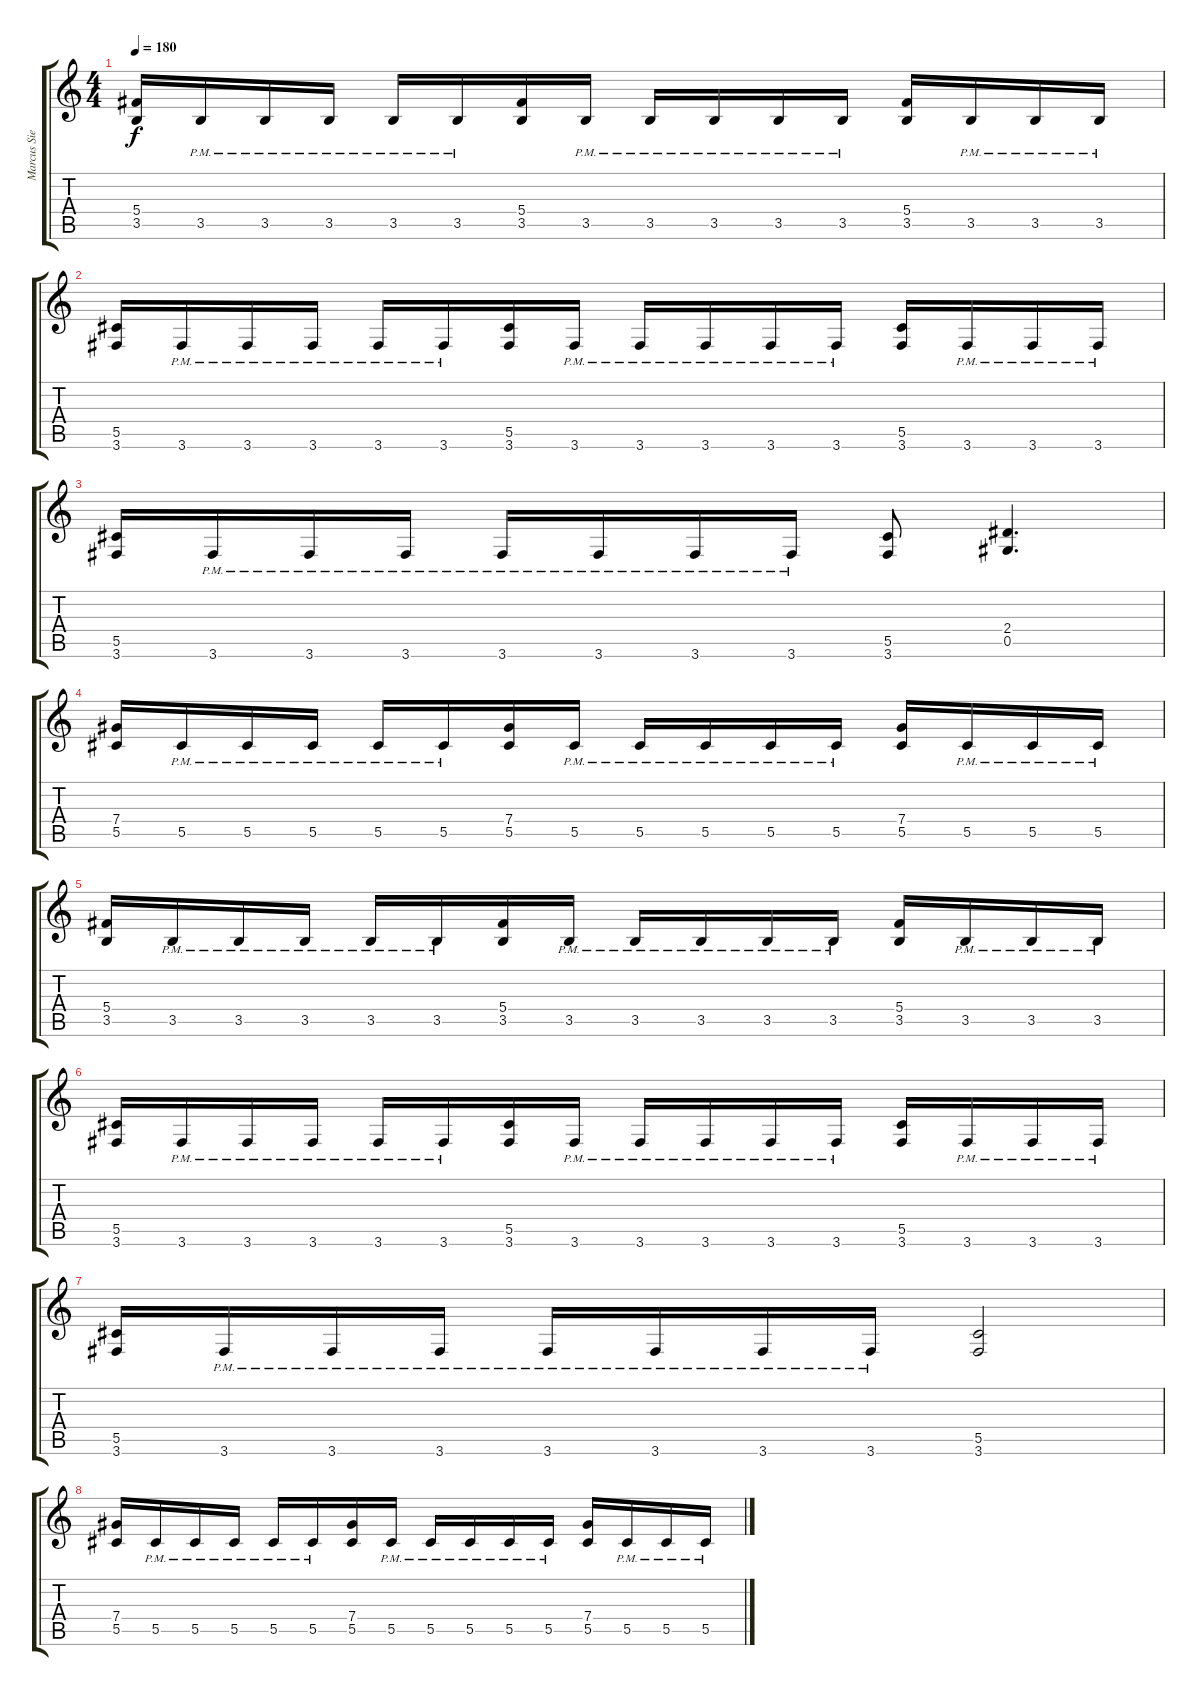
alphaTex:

\track ("Marcus Siepen" "Marcus Sie") {instrument distortionguitar}
\staff {score tabs}
\tuning (Eb4 Bb3 Gb3 Db3 Ab2 Eb2) {hide}
\ts (4 4)
\tempo 180
\clef g2
\ks c
(5.4 3.5).16{dy f} 3.5{pm}.16 3.5{pm}.16 3.5{pm}.16 3.5{pm}.16 3.5{pm}.16 (5.4 3.5).16 3.5{pm}.16 3.5{pm}.16 3.5{pm}.16 3.5{pm}.16 3.5{pm}.16 (5.4 3.5).16 3.5{pm}.16 3.5{pm}.16 3.5{pm}.16 |
(5.5 3.6).16 3.6{pm}.16 3.6{pm}.16 3.6{pm}.16 3.6{pm}.16 3.6{pm}.16 (5.5 3.6).16 3.6{pm}.16 3.6{pm}.16 3.6{pm}.16 3.6{pm}.16 3.6{pm}.16 (5.5 3.6).16 3.6{pm}.16 3.6{pm}.16 3.6{pm}.16 |
(5.5 3.6).16 3.6{pm}.16 3.6{pm}.16 3.6{pm}.16 3.6{pm}.16 3.6{pm}.16 3.6{pm}.16 3.6{pm}.16 (5.5 3.6).8 (2.4 0.5).4{d} |
(7.4 5.5).16 5.5{pm}.16 5.5{pm}.16 5.5{pm}.16 5.5{pm}.16 5.5{pm}.16 (7.4 5.5).16 5.5{pm}.16 5.5{pm}.16 5.5{pm}.16 5.5{pm}.16 5.5{pm}.16 (7.4 5.5).16 5.5{pm}.16 5.5{pm}.16 5.5{pm}.16 |
(5.4 3.5).16 3.5{pm}.16 3.5{pm}.16 3.5{pm}.16 3.5{pm}.16 3.5{pm}.16 (5.4 3.5).16 3.5{pm}.16 3.5{pm}.16 3.5{pm}.16 3.5{pm}.16 3.5{pm}.16 (5.4 3.5).16 3.5{pm}.16 3.5{pm}.16 3.5{pm}.16 |
(5.5 3.6).16 3.6{pm}.16 3.6{pm}.16 3.6{pm}.16 3.6{pm}.16 3.6{pm}.16 (5.5 3.6).16 3.6{pm}.16 3.6{pm}.16 3.6{pm}.16 3.6{pm}.16 3.6{pm}.16 (5.5 3.6).16 3.6{pm}.16 3.6{pm}.16 3.6{pm}.16 |
(5.5 3.6).16 3.6{pm}.16 3.6{pm}.16 3.6{pm}.16 3.6{pm}.16 3.6{pm}.16 3.6{pm}.16 3.6{pm}.16 (5.5 3.6).2 |
(7.4 5.5).16 5.5{pm}.16 5.5{pm}.16 5.5{pm}.16 5.5{pm}.16 5.5{pm}.16 (7.4 5.5).16 5.5{pm}.16 5.5{pm}.16 5.5{pm}.16 5.5{pm}.16 5.5{pm}.16 (7.4 5.5).16 5.5{pm}.16 5.5{pm}.16 5.5{pm}.16
